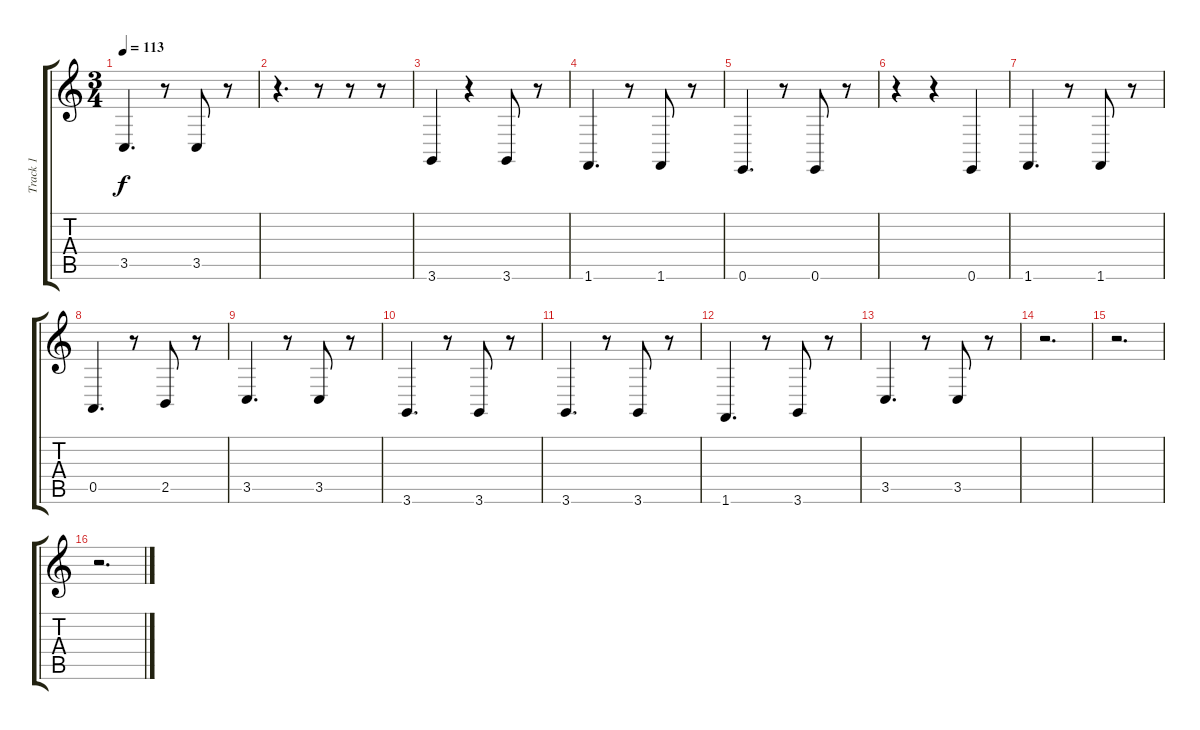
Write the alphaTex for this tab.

\track ("Track 1" "Track 1") {instrument pizzicatostrings}
\staff {score tabs}
\tuning (E4 B3 G3 D3 A2 E2) {hide}
\ts (3 4)
\tempo 113
\clef g2
\ks c
3.5.4{d dy f} r.8 3.5.8 r.8 |
r.4{d} r.8 r.8 r.8 |
3.6.4 r.4 3.6.8 r.8 |
1.6.4{d} r.8 1.6.8 r.8 |
0.6.4{d} r.8 0.6.8 r.8 |
r.4 r.4 0.6.4 |
1.6.4{d} r.8 1.6.8 r.8 |
0.5.4{d} r.8 2.5.8 r.8 |
3.5.4{d} r.8 3.5.8 r.8 |
3.6.4{d} r.8 3.6.8 r.8 |
3.6.4{d} r.8 3.6.8 r.8 |
1.6.4{d} r.8 3.6.8 r.8 |
3.5.4{d} r.8 3.5.8 r.8 |
r.2{d} |
r.2{d} |
r.2{d}
